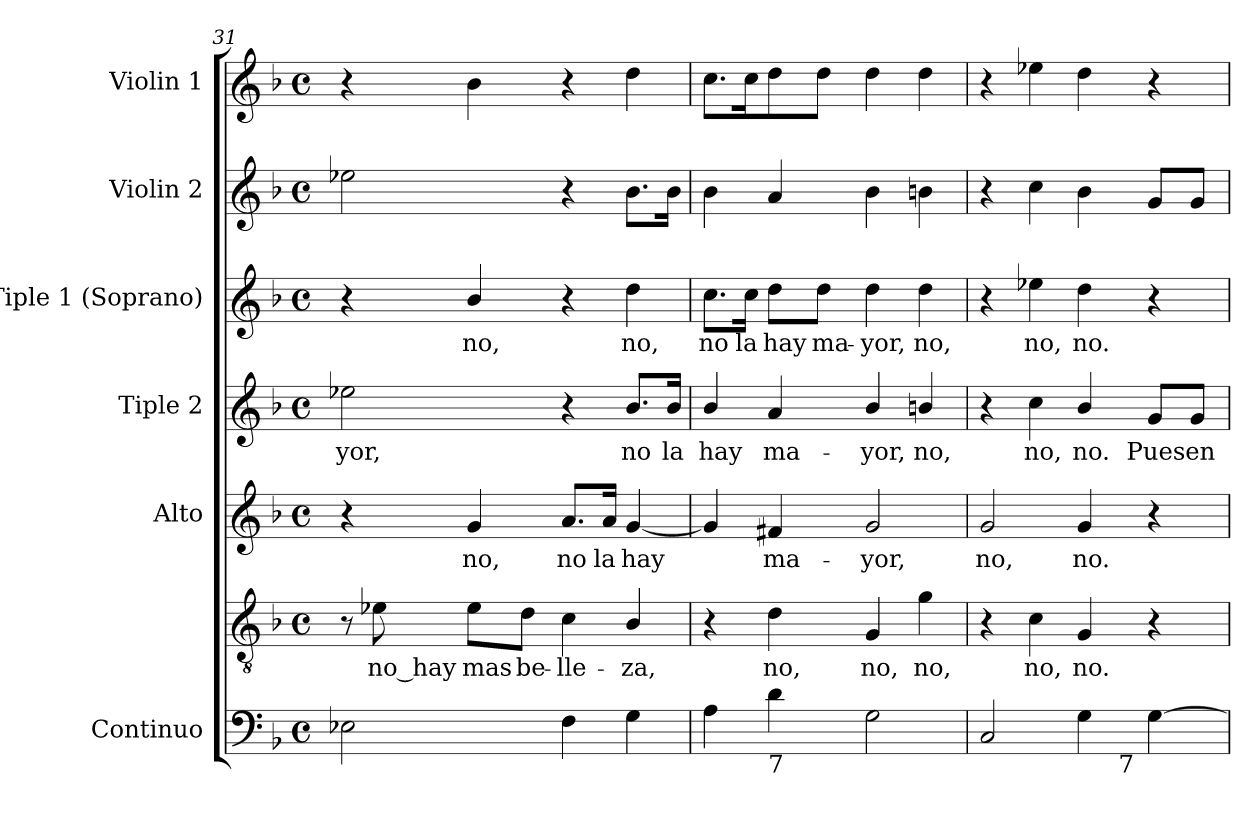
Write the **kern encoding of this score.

**kern	**kern	**text	**kern	**text	**kern	**text	**kern	**text	**kern	**kern
*part7	*part6	*part6	*part5	*part5	*part4	*part4	*part3	*part3	*part2	*part1
*staff7	*staff6	*staff6	*staff5	*staff5	*staff4	*staff4	*staff3	*staff3	*staff2	*staff1
*I"Continuo	*I""Tenor" or Alto	*	*I"Alto	*	*I"Tiple 2	*	*I"Tiple 1 (Soprano)	*	*I"Violin 2	*I"Violin 1
*I'Cont.	*I'T.	*	*I'A.	*	*	*	*I'S.	*	*I'Vln. 2	*I'Vln. 1
!!LO:LB:g=z
*clefF4	*clefGv2	*	*clefG2	*	*clefG2	*	*clefG2	*	*clefG2	*clefG2
*	*ITrd7c12	*	*	*	*	*	*	*	*	*
*k[b-]	*k[b-]	*	*k[b-]	*	*k[b-]	*	*k[b-]	*	*k[b-]	*k[b-]
*F:	*F:	*	*F:	*	*F:	*	*F:	*	*F:	*F:
*M4/4	*M4/4	*	*M4/4	*	*M4/4	*	*M4/4	*	*M4/4	*M4/4
*met(c)	*met(c)	*	*met(c)	*	*met(c)	*	*met(c)	*	*met(c)	*met(c)
=31	=31	=31	=31	=31	=31	=31	=31	=31	=31	=31
!	!	!	!	!	!	!LO:LY:b:color=#000000	!	!	!	!
2E-Xi\	8r	.	4r	.	2ee-Xi\	-yor,	4r	.	2ee-Xi\	4r
!	!	!LO:LY:b:color=#000000	!	!	!	!	!	!	!	!
.	8E-Xi\	no_hay	.	.	.	.	.	.	.	.
!	!	!LO:LY:b:color=#000000	!	!	!	!	!	!	!	!
!	!	!	!	!LO:LY:b:color=#000000	!	!	!	!	!	!
!	!	!	!	!	!	!	!	!LO:LY:b:color=#000000	!	!
.	8E-i\L	mas	4gi/	no,	.	.	4b-i/	no,	.	4b-i\
!	!	!LO:LY:b:color=#000000	!	!	!	!	!	!	!	!
.	8Di\J	be-	.	.	.	.	.	.	.	.
!	!	!LO:LY:b:color=#000000	!	!	!	!	!	!	!	!
!	!	!	!	!LO:LY:b:color=#000000	!	!	!	!	!	!
4Fi\	4Ci\	-lle-	8.ai/L	no	4r	.	4r	.	4r	4r
!	!	!	!	!LO:LY:b:color=#000000	!	!	!	!	!	!
.	.	.	16ai/Jk	la	.	.	.	.	.	.
!	!	!LO:LY:b:color=#000000	!	!	!	!	!	!	!	!
!	!	!	!	!LO:LY:b:color=#000000	!	!	!	!	!	!
!	!	!	!	!	!	!LO:LY:b:color=#000000	!	!	!	!
!	!	!	!	!	!	!	!	!LO:LY:b:color=#000000	!	!
4Gi\	4BB-i/	-za,	[4gi/	hay	8.b-i/L	no	4ddi\	no,	8.b-i\L	4ddi\
!	!	!	!	!	!	!LO:LY:b:color=#000000	!	!	!	!
.	.	.	.	.	16b-i/Jk	la	.	.	16b-i\Jk	.
=32	=32	=32	=32	=32	=32	=32	=32	=32	=32	=32
!	!	!	!	!	!	!LO:LY:b:color=#000000	!	!	!	!
!	!	!	!	!	!	!	!	!LO:LY:b:color=#000000	!	!
4Ai\	4r	.	4gi/]	.	4b-i/	hay	8.cci\L	no	4b-i\	8.cci\L
!	!	!	!	!	!	!	!	!LO:LY:b:color=#000000	!	!
.	.	.	.	.	.	.	16cci\Jk	la	.	16cci\k
!	!	!LO:LY:b:color=#000000	!	!	!	!	!	!	!	!
!	!	!	!	!LO:LY:b:color=#000000	!	!	!	!	!	!
!	!	!	!	!	!	!LO:LY:b:color=#000000	!	!	!	!
!LO:TX:b:t=7	!	!	!	!	!	!	!	!	!	!
!	!	!	!	!	!	!	!	!LO:LY:b:color=#000000	!	!
4di\	4Di\	no,	4f#Xi/	ma-	4ai/	ma-	8ddi\L	hay	4ai/	8ddi\
!	!	!	!	!	!	!	!	!LO:LY:b:color=#000000	!	!
.	.	.	.	.	.	.	8ddi\J	ma-	.	8ddi\J
!	!	!LO:LY:b:color=#000000	!	!	!	!	!	!	!	!
!	!	!	!	!LO:LY:b:color=#000000	!	!	!	!	!	!
!	!	!	!	!	!	!LO:LY:b:color=#000000	!	!	!	!
!	!	!	!	!	!	!	!	!LO:LY:b:color=#000000	!	!
2Gi\	4GGi/	no,	2gi/	-yor,	4b-i/	-yor,	4ddi\	-yor,	4b-i\	4ddi\
!	!	!LO:LY:b:color=#000000	!	!	!	!	!	!	!	!
!	!	!	!	!	!	!LO:LY:b:color=#000000	!	!	!	!
!	!	!	!	!	!	!	!	!LO:LY:b:color=#000000	!	!
.	4Gi\	no,	.	.	4bni/	no,	4ddi\	no,	4bni\	4ddi\
=33	=33	=33	=33	=33	=33	=33	=33	=33	=33	=33
!	!	!	!	!LO:LY:b:color=#000000	!	!	!	!	!	!
*^	*	*	*	*	*	*	*	*	*	*
2Ci/	2ryy	4r	.	2gi/	no,	4r	.	4r	.	4r	4r
!	!	!	!LO:LY:b:color=#000000	!	!	!	!	!	!	!	!
!	!	!	!	!	!	!	!LO:LY:b:color=#000000	!	!	!	!
!	!	!	!	!	!	!	!	!	!LO:LY:b:color=#000000	!	!
.	.	4Ci\	no,	.	.	4cci\	no,	4ee-Xi\	no,	4cci\	4ee-Xi\
!	!	!	!LO:LY:b:color=#000000	!	!	!	!	!	!	!	!
!	!	!	!	!	!LO:LY:b:color=#000000	!	!	!	!	!	!
!	!	!	!	!	!	!	!LO:LY:b:color=#000000	!	!	!	!
!	!	!	!	!	!	!	!	!	!LO:LY:b:color=#000000	!	!
4Gi\	8ryy	4GGi/	no.	4gi/	no.	4b-i/	no.	4ddi\	no.	4b-i\	4ddi\
.	64ryy	.	.	.	.	.	.	.	.	.	.
!	!LO:TX:b:t=7	!	!	!	!	!	!	!	!	!	!
.	4ryy	.	.	.	.	.	.	.	.	.	.
!	!	!	!	!	!	!	!LO:LY:b:color=#000000	!	!	!	!
[4Gi\	.	4r	.	4r	.	8gi/L	Pues	4r	.	8gi/L	4r
!	!	!	!	!	!	!	!LO:LY:b:color=#000000	!	!	!	!
.	.	.	.	.	.	8gi/J	en	.	.	8gi/J	.
.	16..ryy	.	.	.	.	.	.	.	.	.	.
*v	*v	*	*	*	*	*	*	*	*	*	*
=	=	=	=	=	=	=	=	=	=	=
*-	*-	*-	*-	*-	*-	*-	*-	*-	*-	*-
